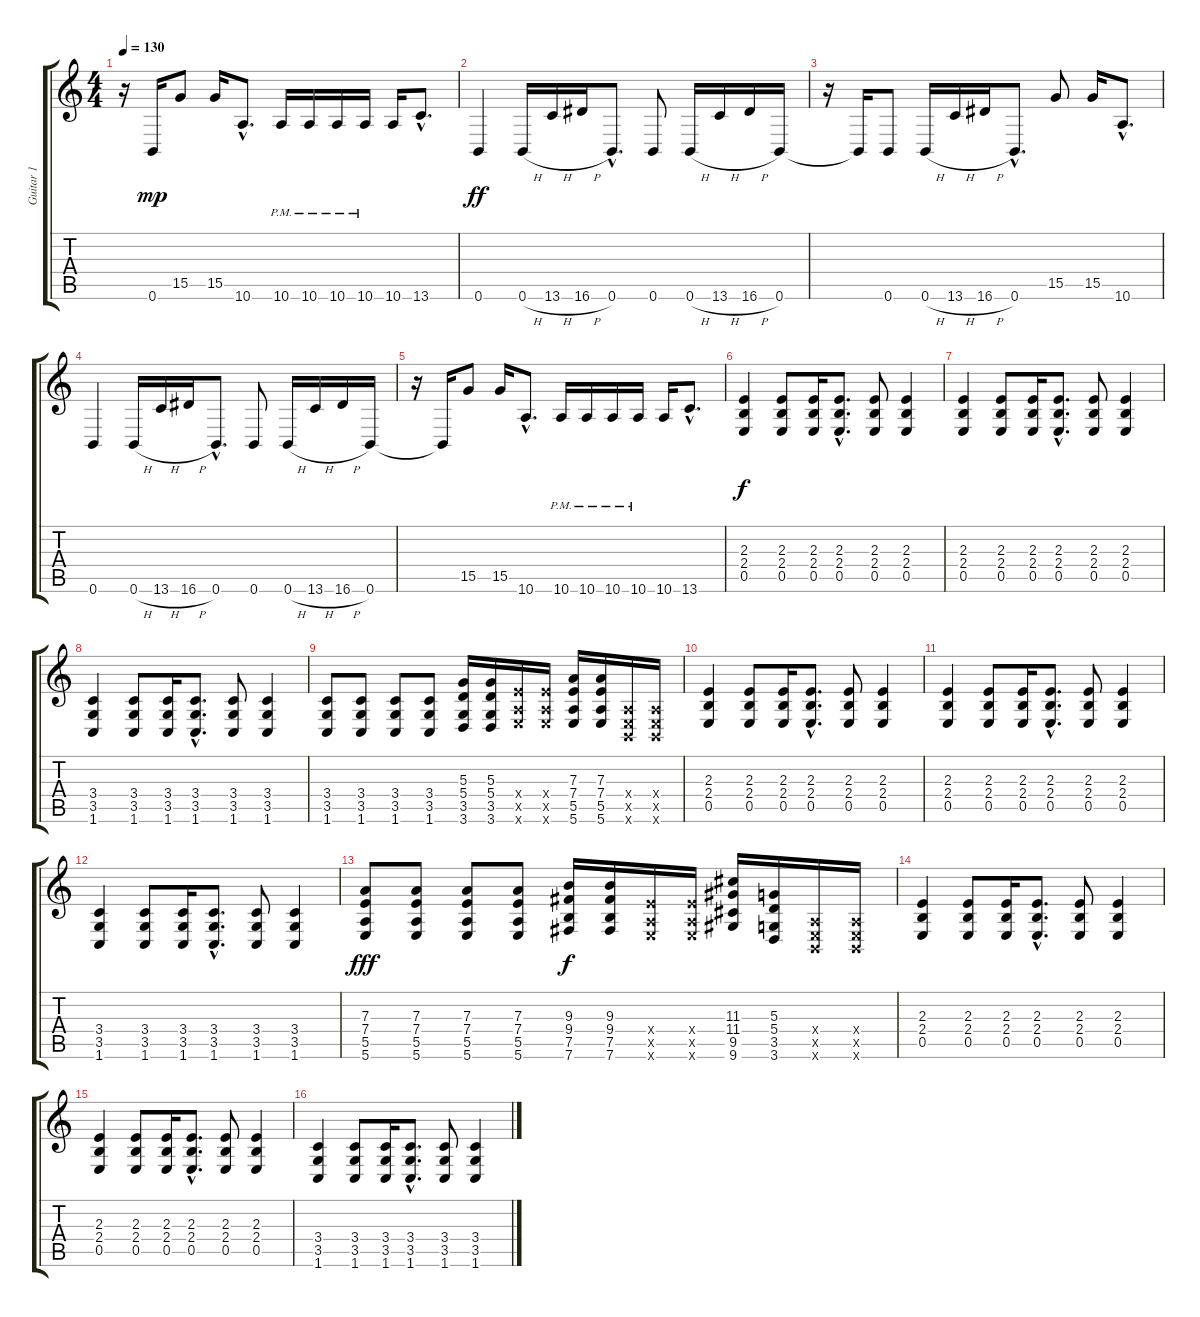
\track ("Guitar 1" "Guitar 1") {instrument distortionguitar}
\staff {score tabs}
\tuning (B3 Gb3 D3 A2 E2 B1) {hide}
\ts (4 4)
\tempo 130
\clef g2
\ks c
r.16{dy mp} 0.6{t}.16 15.5.8 15.5.16 10.6{hac}.8{d} 10.6{pm}.16 10.6{pm}.16 10.6{pm}.16 10.6{pm}.16 10.6.16 13.6{hac}.8{d} |
0.6.4{dy ff volume 16} 0.6{h}.16 13.6{h}.16 16.6{h}.16 0.6{hac}.8{d} 0.6.8 0.6{h}.16 13.6{h}.16 16.6{h}.16 0.6.16 |
r.16 0.6{t}.16 0.6.8 0.6{h}.16 13.6{h}.16 16.6{h}.16 0.6{hac}.8{d} 15.5.8 15.5.16 10.6{hac}.8{d} |
0.6.4 0.6{h}.16 13.6{h}.16 16.6{h}.16 0.6{hac}.8{d} 0.6.8 0.6{h}.16 13.6{h}.16 16.6{h}.16 0.6.16 |
r.16 0.6{t}.16 15.5.8 15.5.16 10.6{hac}.8{d} 10.6{pm}.16 10.6{pm}.16 10.6{pm}.16 10.6{pm}.16 10.6.16 13.6{hac}.8{d} |
(2.3 2.4 0.5).4{dy f} (2.3 2.4 0.5).8 (2.3 2.4 0.5).16 (2.3{hac} 2.4{hac} 0.5{hac}).8{d} (2.3 2.4 0.5).8 (2.3 2.4 0.5).4 |
(2.3 2.4 0.5).4 (2.3 2.4 0.5).8 (2.3 2.4 0.5).16 (2.3{hac} 2.4{hac} 0.5{hac}).8{d} (2.3 2.4 0.5).8 (2.3 2.4 0.5).4 |
(3.4 3.5 1.6).4 (3.4 3.5 1.6).8 (3.4 3.5 1.6).16 (3.4{hac} 3.5{hac} 1.6{hac}).8{d} (3.4 3.5 1.6).8 (3.4 3.5 1.6).4 |
(3.4 3.5 1.6).8 (3.4 3.5 1.6).8 (3.4 3.5 1.6).8 (3.4 3.5 1.6).8 (5.3 5.4 3.5 3.6).16 (5.3 5.4 3.5 3.6).16 (7.4{x} 5.5{x} 5.6{x}).16 (7.4{x} 5.5{x} 5.6{x}).16 (7.3 7.4 5.5 5.6).16 (7.3 7.4 5.5 5.6).16 (0.4{x} 0.5{x} 0.6{x}).16 (0.4{x} 0.5{x} 0.6{x}).16 |
(2.3 2.4 0.5).4 (2.3 2.4 0.5).8 (2.3 2.4 0.5).16 (2.3{hac} 2.4{hac} 0.5{hac}).8{d} (2.3 2.4 0.5).8 (2.3 2.4 0.5).4 |
(2.3 2.4 0.5).4 (2.3 2.4 0.5).8 (2.3 2.4 0.5).16 (2.3{hac} 2.4{hac} 0.5{hac}).8{d} (2.3 2.4 0.5).8 (2.3 2.4 0.5).4 |
(3.4 3.5 1.6).4 (3.4 3.5 1.6).8 (3.4 3.5 1.6).16 (3.4{hac} 3.5{hac} 1.6{hac}).8{d} (3.4 3.5 1.6).8 (3.4 3.5 1.6).4 |
(7.3 7.4 5.5 5.6).8{dy fff} (7.3 7.4 5.5 5.6).8 (7.3 7.4 5.5 5.6).8 (7.3 7.4 5.5 5.6).8 (9.3 9.4 7.5 7.6).16{dy f} (9.3 9.4 7.5 7.6).16 (7.4{x} 5.5{x} 5.6{x}).16 (7.4{x} 5.5{x} 5.6{x}).16 (11.3 11.4 9.5 9.6).16 (5.3 5.4 3.5 3.6).16 (0.4{x} 0.5{x} 0.6{x}).16 (0.4{x} 0.5{x} 0.6{x}).16 |
(2.3 2.4 0.5).4 (2.3 2.4 0.5).8 (2.3 2.4 0.5).16 (2.3{hac} 2.4{hac} 0.5{hac}).8{d} (2.3 2.4 0.5).8 (2.3 2.4 0.5).4 |
(2.3 2.4 0.5).4 (2.3 2.4 0.5).8 (2.3 2.4 0.5).16 (2.3{hac} 2.4{hac} 0.5{hac}).8{d} (2.3 2.4 0.5).8 (2.3 2.4 0.5).4 |
(3.4 3.5 1.6).4 (3.4 3.5 1.6).8 (3.4 3.5 1.6).16 (3.4{hac} 3.5{hac} 1.6{hac}).8{d} (3.4 3.5 1.6).8 (3.4 3.5 1.6).4
